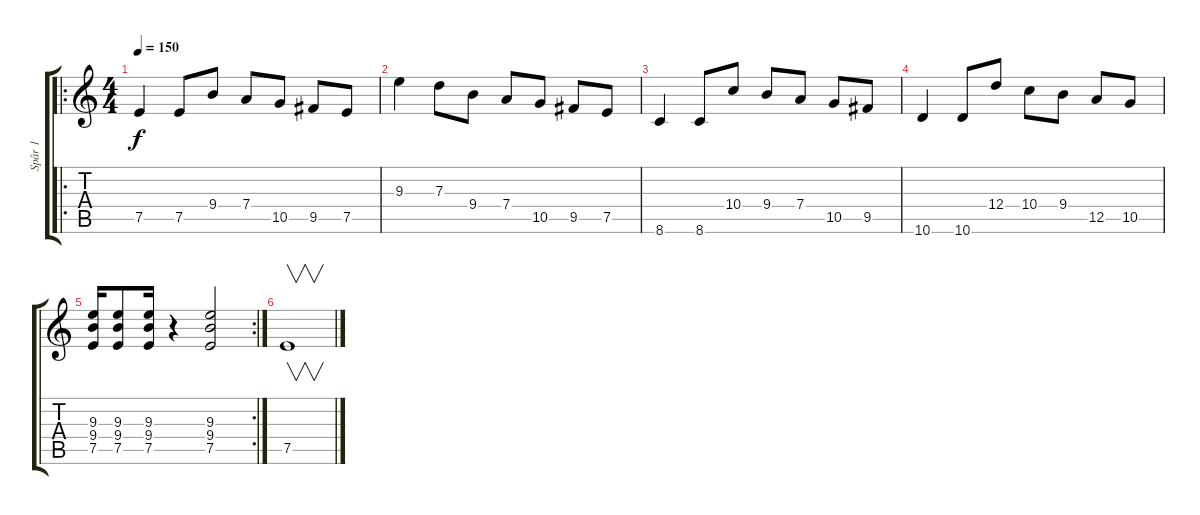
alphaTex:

\track ("Spår 1" "Spår 1") {instrument overdrivenguitar}
\staff {score tabs}
\tuning (E4 B3 G3 D3 A2 E2) {hide}
\ro
\ts (4 4)
\tempo 150
\clef g2
\ks c
7.5.4{dy f instrument overdrivenguitar} 7.5.8 9.4.8 7.4.8 10.5.8 9.5.8 7.5.8 |
9.3.4 7.3.8 9.4.8 7.4.8 10.5.8 9.5.8 7.5.8 |
8.6.4 8.6.8 10.4.8 9.4.8 7.4.8 10.5.8 9.5.8 |
10.6.4 10.6.8 12.4.8 10.4.8 9.4.8 12.5.8 10.5.8 |
\rc 2
(9.3 9.4 7.5).16 (9.3 9.4 7.5).8 (9.3 9.4 7.5).16 r.4 (9.3 9.4 7.5).2 |
7.5.1{v}
